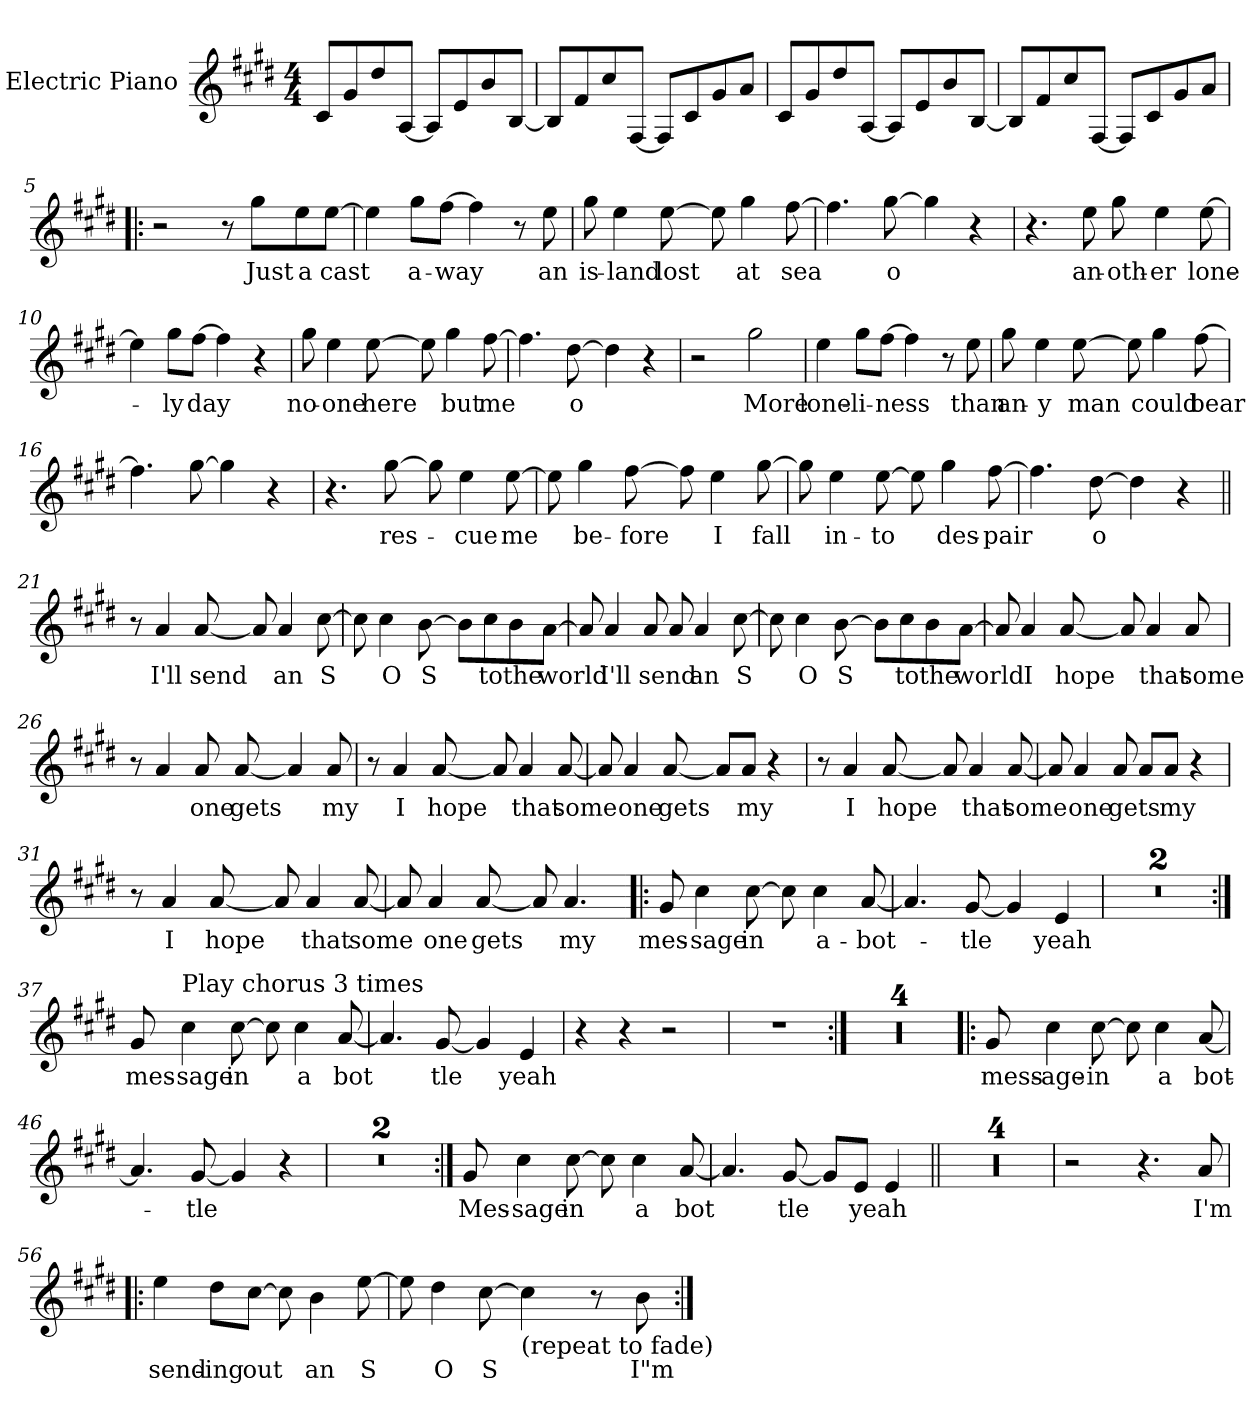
**kern	**text
*part1	*part1
*staff1	*staff1
*I"Electric Piano	*
*I'E.Pno	*
*clefG2	*
*k[f#c#g#d#]	*
*E:	*
*M4/4	*
=1	=1
8c#/L	.
8g#/	.
8dd#/	.
[8A/J	.
8A/L]	.
8e/	.
8b/	.
[8B/J	.
=2	=2
8B/L]	.
8f#/	.
8cc#/	.
[8F#/J	.
8F#/L]	.
8c#/	.
8g#/	.
8a/J	.
=3	=3
8c#/L	.
8g#/	.
8dd#/	.
[8A/J	.
8A/L]	.
8e/	.
8b/	.
[8B/J	.
=4	=4
8B/L]	.
8f#/	.
8cc#/	.
[8F#/J	.
8F#/L]	.
8c#/	.
8g#/	.
8a/J	.
!!LO:LB:g=z
=5!|:	=5!|:
2r	.
8r	.
8gg#\L	Just
8ee\	a
[8ee\J	-cast
=6	=6
4ee\]	.
8gg#\L	a-
[8ff#\J	-way
4ff#\]	.
8r	.
8ee\	an
=7	=7
8gg#\	is-
4ee\	-land
[8ee\	lost
8ee\]	.
4gg#\	at
[8ff#\	sea
=8	=8
4.ff#\]	.
[8gg#\	o
4gg#\]	.
4r	.
!!LO:LB:g=z
=9	=9
4.r	.
8ee\	an-
8gg#\	-oth-
4ee\	-er
[8ee\	lone-
=10	=10
4ee\]	.
8gg#\L	-ly
[8ff#\J	day
4ff#\]	.
4r	.
=11	=11
8gg#\	no-
4ee\	-one
[8ee\	here
8ee\]	.
4gg#\	but
[8ff#\	me
=12	=12
4.ff#\]	.
[8dd#\	o
4dd#\]	.
4r	.
=13	=13
2r	.
2gg#\	More
!!LO:LB:g=z
=14	=14
4ee\	lone-
8gg#\L	-li-
[8ff#\J	-ness
4ff#\]	.
8r	.
8ee\	than
=15	=15
8gg#\	an-
4ee\	-y
[8ee\	man
8ee\]	.
4gg#\	could
[8ff#\	bear
=16	=16
4.ff#\]	.
[8gg#\	.
4gg#\]	.
4r	.
=17	=17
4.r	.
[8gg#\	res-
8gg#\]	.
4ee\	-cue
[8ee\	me
!!LO:LB:g=z
=18	=18
8ee\]	.
4gg#\	be-
[8ff#\	-fore
8ff#\]	.
4ee\	I
[8gg#\	fall
=19	=19
8gg#\]	.
4ee\	in-
[8ee\	-to
8ee\]	.
4gg#\	des-
[8ff#\	-pair
=20	=20
4.ff#\]	.
[8dd#\	o
4dd#\]	.
4r	.
=21||	=21||
8r	.
4a/	I'll
[8a/	send
8a/]	.
4a/	an
[8cc#\	S
!!LO:LB:g=z
=22	=22
8cc#\]	.
4cc#\	O
[8b\	S
8b\L]	.
8cc#\	to
8b\	the
[8a\J	world
=23	=23
8a/]	.
4a/	I'll
8a/	send
8a/	.
4a/	an
[8cc#\	S
=24	=24
8cc#\]	.
4cc#\	O
[8b\	S
8b\L]	.
8cc#\	to
8b\	the
[8a\J	world
!!LO:LB:g=z
=25	=25
8a/]	.
4a/	I
[8a/	hope
8a/]	.
4a/	that
8a/	-some
=26	=26
8r	.
4a/	.
8a/	one
[8a/	gets
4a/]	.
8a/	my
=27	=27
8r	.
4a/	I
[8a/	hope
8a/]	.
4a/	that
[8a/	-some
!!LO:LB:g=z
=28	=28
8a/]	.
4a/	one
[8a/	gets
8a/L]	.
8a/J	my
4r	.
=29	=29
8r	.
4a/	I
[8a/	hope
8a/]	.
4a/	that
[8a/	-some
=30	=30
8a/]	.
4a/	one
8a/	gets
8a/L	.
8a/J	my
4r	.
!!LO:PB:g=z
=31	=31
8r	.
4a/	I
[8a/	hope
8a/]	.
4a/	that
[8a/	-some
=32	=32
8a/]	.
4a/	one
[8a/	gets
8a/]	.
4.a/	my
=33!|:	=33!|:
8g#/	mes-
4cc#\	-sage
[8cc#\	in
8cc#\]	.
4cc#\	a-
[8a/	-bot-
!!LO:LB:g=z
=34	=34
4.a/]	.
[8g#/	tle
4g#/]	.
4e/	yeah
=35	=35
1r	.
=36	=36
1r	.
=37:|!	=37:|!
8g#/	mes-
!LO:TX:a:t=Play chorus 3 times	!
4cc#\	-sage
[8cc#\	in
8cc#\]	.
4cc#\	a
[8a/	-bot
=38	=38
4.a/]	.
[8g#/	tle
4g#/]	.
4e/	yeah
=39	=39
4r	.
4r	.
2r	.
=40	=40
1r	.
!!LO:LB:g=z
=41:|!	=41:|!
1r	.
=42	=42
1r	.
=43	=43
1r	.
=44	=44
1r	.
=45!|:	=45!|:
8g#/	mess-
4cc#\	-age-
[8cc#\	in
8cc#\]	.
4cc#\	a
[8a/	bot-
=46	=46
4.a/]	.
[8g#/	tle
4g#/]	.
4r	.
=47	=47
1r	.
=48	=48
1r	.
!!LO:LB:g=z
=49:|!	=49:|!
8g#/	Mes-
4cc#\	-sage
[8cc#\	in
8cc#\]	.
4cc#\	a
[8a/	-bot
=50	=50
4.a/]	.
[8g#/	tle
8g#/L]	.
8e/J	yeah
4e/	.
=51||	=51||
1r	.
=52	=52
1r	.
=53	=53
1r	.
=54	=54
1r	.
=55	=55
2r	.
4.r	.
8a/	I'm
!!LO:LB:g=z
=56!|:	=56!|:
4ee\	send-
8dd#\L	-ing
[8cc#\J	out
8cc#\]	.
4b\	an
[8ee\	S
=57	=57
8ee\]	.
4dd#\	O
[8cc#\	S
!LO:TX:b:t=(repeat to fade)	!
4cc#\]	.
8r	.
8b\	I"m
=:|!	=:|!
*-	*-
